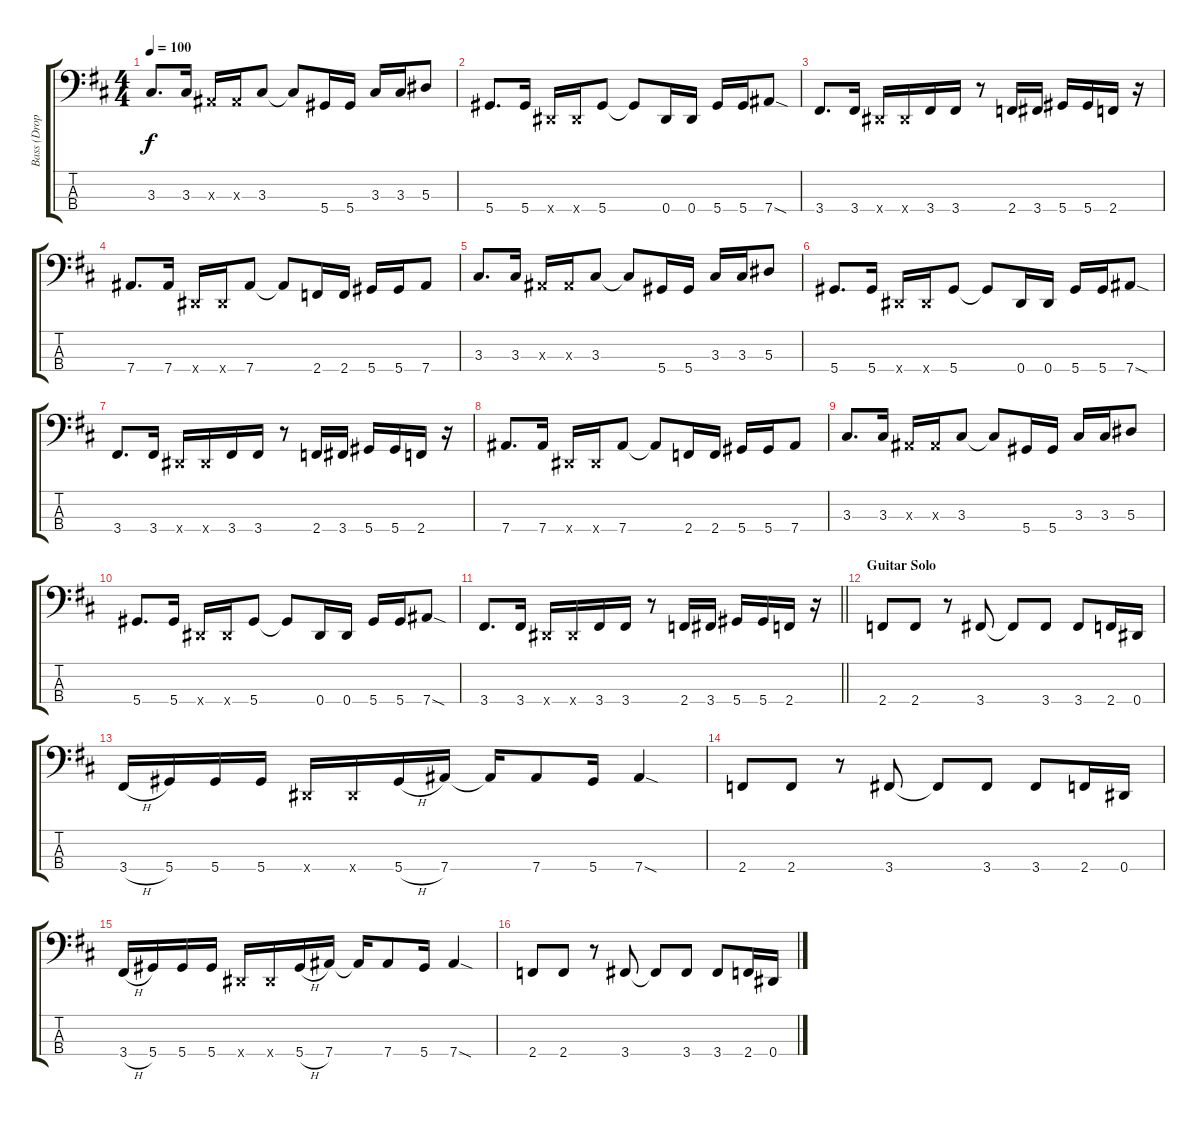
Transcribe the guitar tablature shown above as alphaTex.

\track ("Bass (Drop D#)" "Bass (Drop") {instrument electricbasspick}
\staff {score tabs}
\tuning (Ab2 Eb2 Bb1 Eb1) {hide}
\ts (4 4)
\tempo 100
\clef f4
\ks d
3.3.8{d dy f} 3.3.16 0.3{x}.16 0.3{x}.16 3.3.8 3.3{t}.8 5.4.16 5.4.16 3.3.16 3.3.16 5.3.8 |
5.4.8{d} 5.4.16 0.4{x}.16 0.4{x}.16 5.4.8 5.4{t}.8 0.4.16 0.4.16 5.4.16 5.4.16 7.4{sod}.8 |
3.4.8{d} 3.4.16 0.4{x}.16 0.4{x}.16 3.4.16 3.4.16 r.8 2.4.16 3.4.16 5.4.16 5.4.16 2.4.16 r.16 |
7.4.8{d} 7.4.16 0.4{x}.16 0.4{x}.16 7.4.8 7.4{t}.8 2.4.16 2.4.16 5.4.16 5.4.16 7.4.8 |
3.3.8{d} 3.3.16 0.3{x}.16 0.3{x}.16 3.3.8 3.3{t}.8 5.4.16 5.4.16 3.3.16 3.3.16 5.3.8 |
5.4.8{d} 5.4.16 0.4{x}.16 0.4{x}.16 5.4.8 5.4{t}.8 0.4.16 0.4.16 5.4.16 5.4.16 7.4{sod}.8 |
3.4.8{d} 3.4.16 0.4{x}.16 0.4{x}.16 3.4.16 3.4.16 r.8 2.4.16 3.4.16 5.4.16 5.4.16 2.4.16 r.16 |
7.4.8{d} 7.4.16 0.4{x}.16 0.4{x}.16 7.4.8 7.4{t}.8 2.4.16 2.4.16 5.4.16 5.4.16 7.4.8 |
3.3.8{d} 3.3.16 0.3{x}.16 0.3{x}.16 3.3.8 3.3{t}.8 5.4.16 5.4.16 3.3.16 3.3.16 5.3.8 |
5.4.8{d} 5.4.16 0.4{x}.16 0.4{x}.16 5.4.8 5.4{t}.8 0.4.16 0.4.16 5.4.16 5.4.16 7.4{sod}.8 |
\barLineRight lightlight
3.4.8{d} 3.4.16 0.4{x}.16 0.4{x}.16 3.4.16 3.4.16 r.8 2.4.16 3.4.16 5.4.16 5.4.16 2.4.16 r.16 |
\section ("" "Guitar Solo")
2.4.8 2.4.8 r.8 3.4.8 3.4{t}.8 3.4.8 3.4.8 2.4.16 0.4.16 |
3.4{h}.16 5.4.16 5.4.16 5.4.16 0.4{x}.16 0.4{x}.16 5.4{h}.16 7.4.16 7.4{t}.16 7.4.8 5.4.16 7.4{sod}.4 |
2.4.8 2.4.8 r.8 3.4.8 3.4{t}.8 3.4.8 3.4.8 2.4.16 0.4.16 |
3.4{h}.16 5.4.16 5.4.16 5.4.16 0.4{x}.16 0.4{x}.16 5.4{h}.16 7.4.16 7.4{t}.16 7.4.8 5.4.16 7.4{sod}.4 |
2.4.8 2.4.8 r.8 3.4.8 3.4{t}.8 3.4.8 3.4.8 2.4.16 0.4.16
